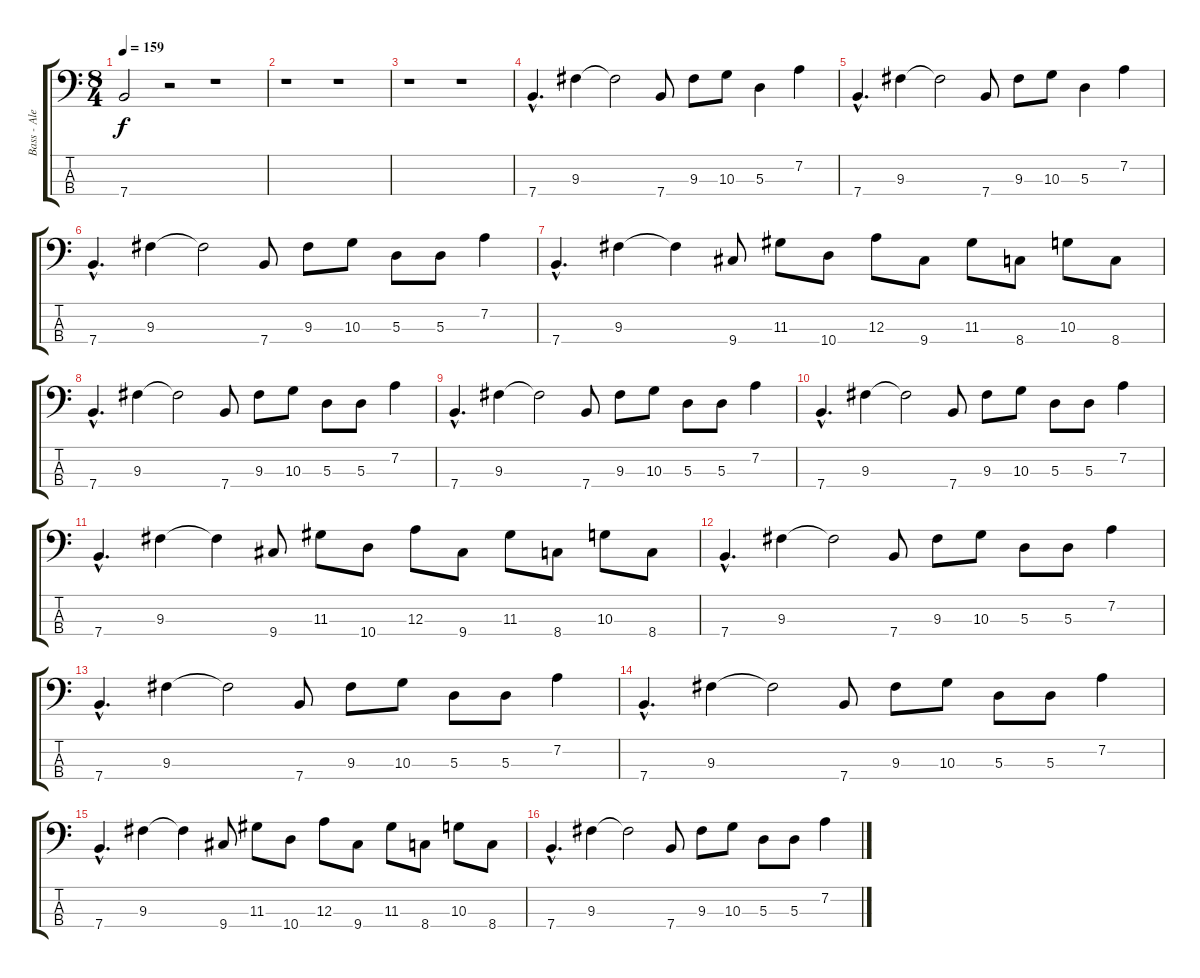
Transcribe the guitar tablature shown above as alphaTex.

\track ("Bass - Alex Katunich" "Bass - Ale") {instrument fretlessbass}
\staff {score tabs}
\tuning (G2 D2 A1 E1) {hide}
\ts (8 4)
\tempo 159
\clef f4
\ks c
7.4.2{dy f} r.2 r.1 |
r.1 r.1 |
r.1 r.1 |
7.4{hac}.4{d} 9.3.4 9.3{t}.2 7.4.8 9.3.8 10.3.8 5.3.4 7.2.4 |
7.4{hac}.4{d} 9.3.4 9.3{t}.2 7.4.8 9.3.8 10.3.8 5.3.4 7.2.4 |
7.4{hac}.4{d} 9.3.4 9.3{t}.2 7.4.8 9.3.8 10.3.8 5.3.8 5.3.8 7.2.4 |
7.4{hac}.4{d} 9.3.4 9.3{t}.4 9.4.8 11.3.8 10.4.8 12.3.8 9.4.8 11.3.8 8.4.8 10.3.8 8.4.8 |
7.4{hac}.4{d} 9.3.4 9.3{t}.2 7.4.8 9.3.8 10.3.8 5.3.8 5.3.8 7.2.4 |
7.4{hac}.4{d} 9.3.4 9.3{t}.2 7.4.8 9.3.8 10.3.8 5.3.8 5.3.8 7.2.4 |
7.4{hac}.4{d} 9.3.4 9.3{t}.2 7.4.8 9.3.8 10.3.8 5.3.8 5.3.8 7.2.4 |
7.4{hac}.4{d} 9.3.4 9.3{t}.4 9.4.8 11.3.8 10.4.8 12.3.8 9.4.8 11.3.8 8.4.8 10.3.8 8.4.8 |
7.4{hac}.4{d} 9.3.4 9.3{t}.2 7.4.8 9.3.8 10.3.8 5.3.8 5.3.8 7.2.4 |
7.4{hac}.4{d} 9.3.4 9.3{t}.2 7.4.8 9.3.8 10.3.8 5.3.8 5.3.8 7.2.4 |
7.4{hac}.4{d} 9.3.4 9.3{t}.2 7.4.8 9.3.8 10.3.8 5.3.8 5.3.8 7.2.4 |
7.4{hac}.4{d} 9.3.4 9.3{t}.4 9.4.8 11.3.8 10.4.8 12.3.8 9.4.8 11.3.8 8.4.8 10.3.8 8.4.8 |
7.4{hac}.4{d} 9.3.4 9.3{t}.2 7.4.8 9.3.8 10.3.8 5.3.8 5.3.8 7.2.4
